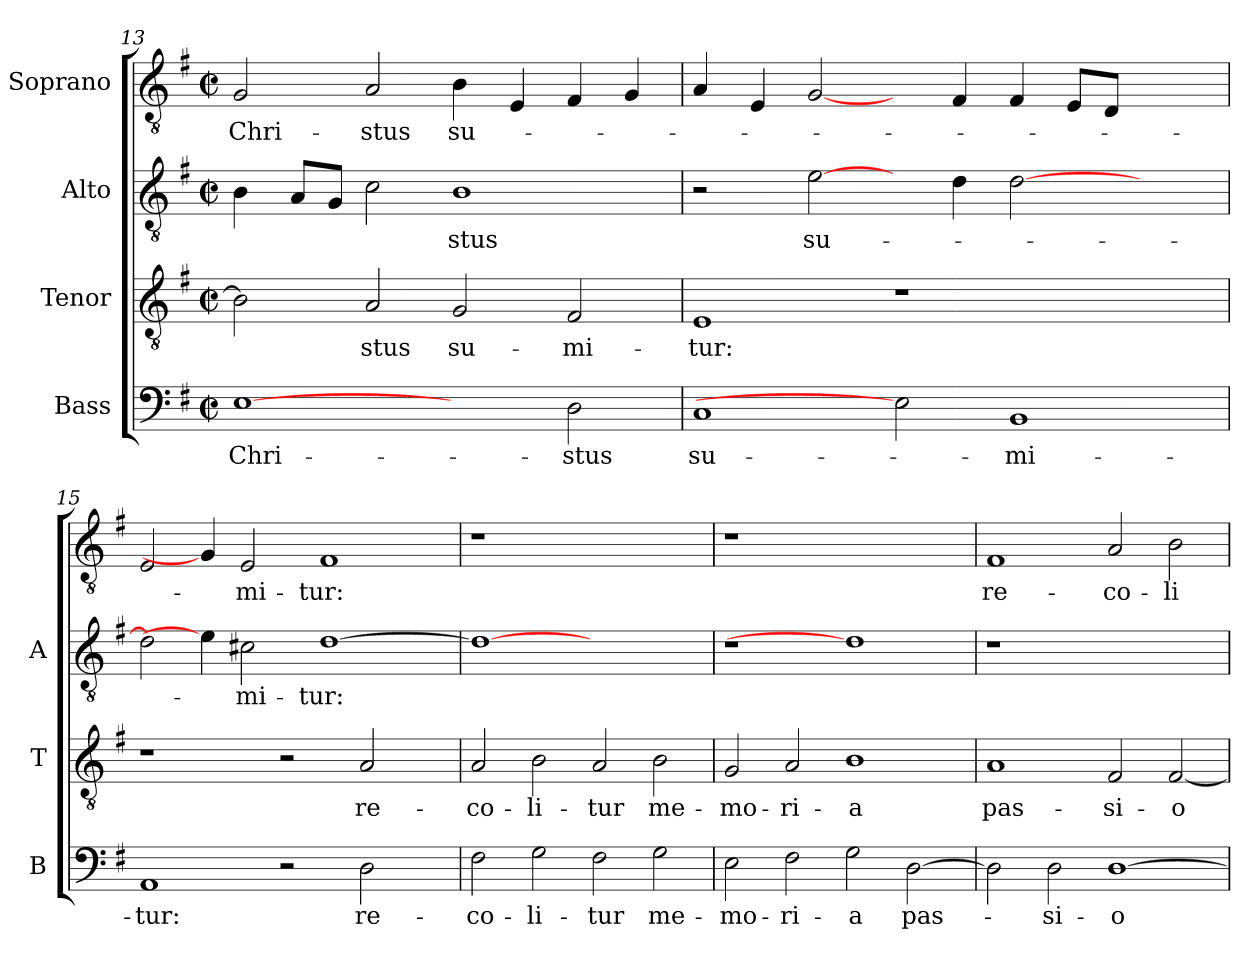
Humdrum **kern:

**kern	**text	**kern	**text	**kern	**text	**kern	**text
*part4	*part4	*part3	*part3	*part2	*part2	*part1	*part1
*staff4	*staff4	*staff3	*staff3	*staff2	*staff2	*staff1	*staff1
*I"Bass	*	*I"Tenor	*	*I"Alto	*	*I"Soprano	*
*I'B	*	*I'T	*	*I'A	*	*	*
!!LO:PB:g=z
*clefF4	*	*clefGv2	*	*clefGv2	*	*clefGv2	*
*k[f#]	*	*k[f#]	*	*k[f#]	*	*k[f#]	*
*G:	*	*G:	*	*G:	*	*G:	*
*M2/2	*	*M2/2	*	*M2/2	*	*M2/2	*
*met(c|)	*	*met(c|)	*	*met(c|)	*	*met(c|)	*
=13	=13	=13	=13	=13	=13	=13	=13
!	!LO:LY:b:color=#000000	!	!	!	!	!	!
!	!	!	!	!	!	!	!LO:LY:b:color=#000000
[1Ei	Chri-	2Bi\]	.	4Bi\	.	2Gi/	Chri-
.	.	.	.	8Ai/L	.	.	.
.	.	.	.	8Gi/J	.	.	.
!	!	!	!LO:LY:b:color=#000000	!	!	!	!
!	!	!	!	!	!	!	!LO:LY:b:color=#000000
.	.	2Ai/	-stus	2ci\	.	2Ai/	-stus
!	!	!	!LO:LY:b:color=#000000	!	!	!	!
!	!	!	!	!	!LO:LY:b:color=#000000	!	!
!	!	!	!	!	!	!	!LO:LY:b:color=#000000
2ryy	.	2Gi/	su-	1Bi	-stus	4Bi\	su-
.	.	.	.	.	.	4Ei/	.
!	!LO:LY:b:color=#000000	!	!	!	!	!	!
!	!	!	!LO:LY:b:color=#000000	!	!	!	!
2Di\	-stus	2F#i/	-mi-	.	.	4F#i/	.
.	.	.	.	.	.	4Gi/	.
=14	=14	=14	=14	=14	=14	=14	=14
!	!LO:LY:b:color=#000000	!	!	!	!	!	!
!	!	!	!LO:LY:b:color=#000000	!	!	!	!
1Ci	su-	1Ei	-tur:	2r	.	4Ai/	.
.	.	.	.	.	.	4Ei/	.
!	!	!	!	!	!LO:LY:b:color=#000000	!	!
.	.	.	.	[2ei\	su-	[2Gi/	.
2Ei]	.	1r	.	4ryy	.	4ryy	.
.	.	.	.	4di\	.	4F#i/	.
!	!LO:LY:b:color=#000000	!	!	!	!	!	!
1BBi	-mi-	.	.	[>2di\	.	4F#i/	.
.	.	.	.	.	.	8Ei/L	.
.	.	.	.	.	.	8Di/J	.
.	.	2ryy	.	2ryy	.	2ryy	.
=15	=15	=15	=15	=15	=15	=15	=15
!	!LO:LY:b:color=#000000	!	!	!	!	!	!
1AAi	-tur:	1r	.	2di\]	.	2Ei/	.
.	.	.	.	4ei\]	.	4Gi/]	.
!	!	!	!	!	!LO:LY:b:color=#000000	!	!
!	!	!	!	!	!	!	!LO:LY:b:color=#000000
.	.	.	.	2c#Xi\	-mi-	2Ei/	-mi-
2r	.	2r	.	.	.	.	.
!	!	!	!	!	!LO:LY:b:color=#000000	!	!
!	!	!	!	!	!	!	!LO:LY:b:color=#000000
.	.	.	.	[>1di	-tur:	1F#i	-tur:
!	!LO:LY:b:color=#000000	!	!	!	!	!	!
!	!	!	!LO:LY:b:color=#000000	!	!	!	!
2Di\	re-	2Ai/	re-	.	.	.	.
4ryy	.	4ryy	.	.	.	.	.
=16	=16	=16	=16	=16	=16	=16	=16
!	!LO:LY:b:color=#000000	!	!	!	!	!	!
!	!	!	!LO:LY:b:color=#000000	!	!	!LO:N:vis=1	!
2F#i\	-co-	2Ai/	-co-	1di_>	.	1r	.
!	!LO:LY:b:color=#000000	!	!	!	!	!	!
!	!	!	!LO:LY:b:color=#000000	!	!	!	!
2Gi\	-li-	2Bi\	-li-	.	.	.	.
!	!LO:LY:b:color=#000000	!	!	!	!	!	!
!	!	!	!LO:LY:b:color=#000000	!	!	!	!
2F#i\	-tur	2Ai/	-tur	1ryy	.	1ryy	.
!	!LO:LY:b:color=#000000	!	!	!	!	!	!
!	!	!	!LO:LY:b:color=#000000	!	!	!	!
2Gi\	me-	2Bi\	me-	.	.	.	.
!!LO:LB:g=z
=17	=17	=17	=17	=17	=17	=17	=17
!	!LO:LY:b:color=#000000	!	!	!	!	!	!
!	!	!	!LO:LY:b:color=#000000	!LO:N:vis=1	!	!LO:N:vis=1	!
2Ei\	-mo-	2Gi/	-mo-	1r	.	1r	.
!	!LO:LY:b:color=#000000	!	!	!	!	!	!
!	!	!	!LO:LY:b:color=#000000	!	!	!	!
2F#i\	-ri-	2Ai/	-ri-	.	.	.	.
!	!LO:LY:b:color=#000000	!	!	!	!	!	!
!	!	!	!LO:LY:b:color=#000000	!	!	!	!
2Gi\	-a	1Bi	-a	1di]	.	1ryy	.
!	!LO:LY:b:color=#000000	!	!	!	!	!	!
[>2Di\	pas-	.	.	.	.	.	.
=18	=18	=18	=18	=18	=18	=18	=18
!	!	!	!LO:LY:b:color=#000000	!LO:N:vis=1	!	!	!
!	!	!	!	!	!	!	!LO:LY:b:color=#000000
2Di\]	.	1Ai	pas-	1r	.	1F#i	re-
!	!LO:LY:b:color=#000000	!	!	!	!	!	!
2Di\	-si-	.	.	.	.	.	.
!	!LO:LY:b:color=#000000	!	!	!	!	!	!
!	!	!	!LO:LY:b:color=#000000	!	!	!	!
!	!	!	!	!	!	!	!LO:LY:b:color=#000000
[>1Di	-o-	2F#i/	-si-	1ryy	.	2Ai/	-co-
!	!	!	!LO:LY:b:color=#000000	!	!	!	!
!	!	!	!	!	!	!	!LO:LY:b:color=#000000
.	.	[<2F#i/	-o-	.	.	2Bi\	-li-
=	=	=	=	=	=	=	=
*-	*-	*-	*-	*-	*-	*-	*-
